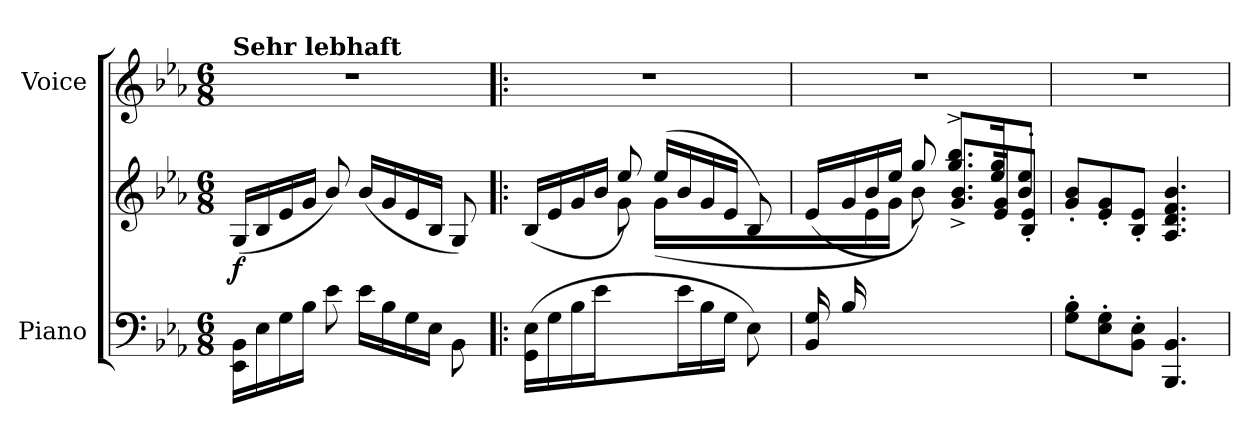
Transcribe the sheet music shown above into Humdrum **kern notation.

**kern	**kern	**dynam	**kern
*part2	*part2	*part2	*part1
*staff3	*staff2	*staff2/3	*staff1
*I"Piano	*	*	*I"Voice
*I'Pno	*	*	*
*clefF4	*clefG2	*	*clefG2
*k[b-e-a-]	*k[b-e-a-]	*	*k[b-e-a-]
*M6/8	*M6/8	*	*M6/8
=1	=1	=1	=1
!	!	!	!LO:TX:a:B:t=Sehr lebhaft
!	!	!LO:DY:b	!
16EE-\ 16BB-\LL	(16G/LL	f	2.r
16E-\	16B-/	.	.
16G\	16e-/	.	.
16B-\JJ	16g/JJ	.	.
8e-\	8b-/)	.	.
16e-\LL	(16b-/LL	.	.
16B-\	16g/	.	.
16G\	16e-/	.	.
16E-\JJ	16B-/JJ	.	.
8BB-\	8G/)	.	.
=2!|:	=2!|:	=2!|:	=2!|:
*	*^	*	*
(16GG\ 16E-\LL	(16B-/LL	4ryy	.	2.r
16G\	16e-/	.	.	.
16B-\	16g/	.	.	.
16e-\JJ	16b-/JJ	.	.	.
8.ryy	8ee-/)	8g\)	.	.
.	(16ee-/LL	(16g\LL	.	.
16e-\	16b-/	4ryy	.	.
16B-\	16g/	.	.	.
16G\JJ	16e-/JJ	.	.	.
8E-\)	8B-/)	.	.	.
.	.	16ryy	.	.
=3	=3	=3	=3	=3
(16BB-/ 16G/LL	(16e-/LL	8ryy	.	2.r
16B-/	16g/	.	.	.
2ryy	16b-/	16e-\	.	.
.	16ee-/JJ	16g\JJ	.	.
.	8gg/)	8b-\)	.	.
.	8.gg/^> 8.bb-/^>L	8.g/^< 8.b-/^<L	.	.
.	16ee-/ 16gg/K	16e-/ 16g/K	.	.
8ryy	8b-/'> 8ee-/'>J	8B-/'< 8e-/'<J	.	.
*	*v	*v	*	*
!!LO:LB:g=z
=4	=4	=4	=4
8G\' 8B-\'L	8g/'> 8b-/'>L	.	2.r
8E-\' 8G\'	8e-/'> 8g/'>	.	.
8BB-\' 8E-\'J	8B-/'> 8e-/'>J	.	.
4.BBB-/ 4.BB-/	4.A-/ 4.d/ 4.f/ 4.b-/	.	.
=	=	=	=
*-	*-	*-	*-
